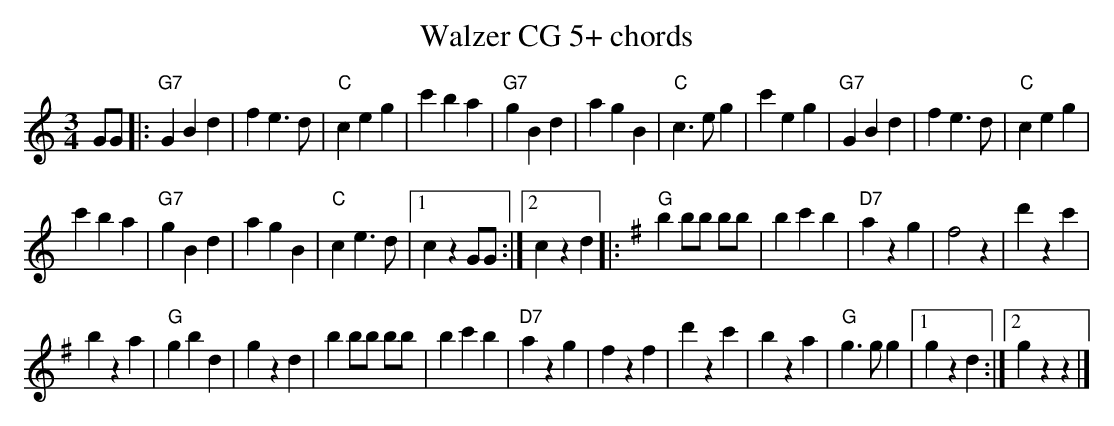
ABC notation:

X:1
T:Walzer CG 5+ chords
M:3/4
L:1/4
K:Cmaj%%MIDI gchordon
G/2G/2 |: "G7"GBd | fe>d | "C"ceg | c'ba | "G7"gBd | agB | "C"c>eg | c'eg | "G7"GBd | fe>d | "C"ceg |
c'ba | "G7"gBd | agB | "C"ce>d |1 cz G/2G/2 :|2 czd |: [K:Gmaj] "G"b b/2b/2 b/2b/2 | bc'b | "D7"azg | f2z | d'zc' |
bza | "G"gbd | gzd | b b/2b/2 b/2b/2 | bc'b | "D7"azg | fzf | d'zc' | bza | "G"g>g g |1 gzd :|2 gzz |]
